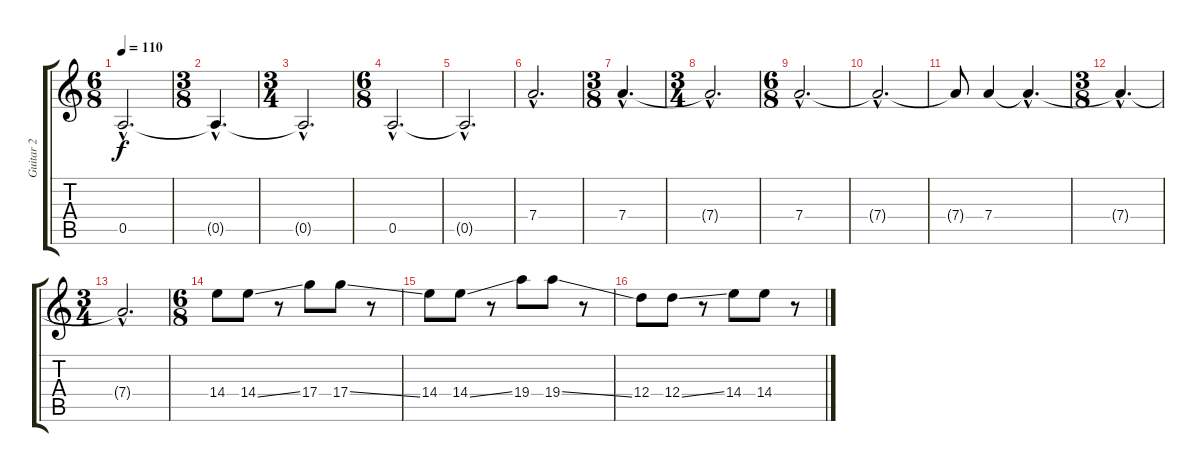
\track ("Guitar 2" "Guitar 2") {instrument distortionguitar}
\staff {score tabs}
\tuning (E4 B3 G3 D3 A2 D2) {hide}
\ts (6 8)
\tempo 110
\clef g2
\ks c
0.5{hac t}.2{d dy f} |
\ts (3 8)
0.5{hac t}.4{d} |
\ts (3 4)
0.5{hac t}.2{d} |
\ts (6 8)
0.5{hac}.2{d instrument synthstrings1} |
0.5{hac t}.2{d} |
7.4{hac}.2{d} |
\ts (3 8)
7.4{hac}.4{d} |
\ts (3 4)
7.4{hac t}.2{d} |
\ts (6 8)
7.4{hac}.2{d} |
7.4{hac t}.2{d} |
7.4{t}.8 7.4.4 7.4{hac t}.4{d} |
\ts (3 8)
7.4{hac t}.4{d} |
\ts (3 4)
7.4{hac t}.2{d} |
\ts (6 8)
14.4.8{instrument synthbass1} 14.4{ss}.8 r.8 17.4.8 17.4{ss}.8 r.8 |
14.4.8 14.4{ss}.8 r.8 19.4.8 19.4{ss}.8 r.8 |
12.4.8 12.4{ss}.8 r.8 14.4.8 14.4{ss}.8 r.8
